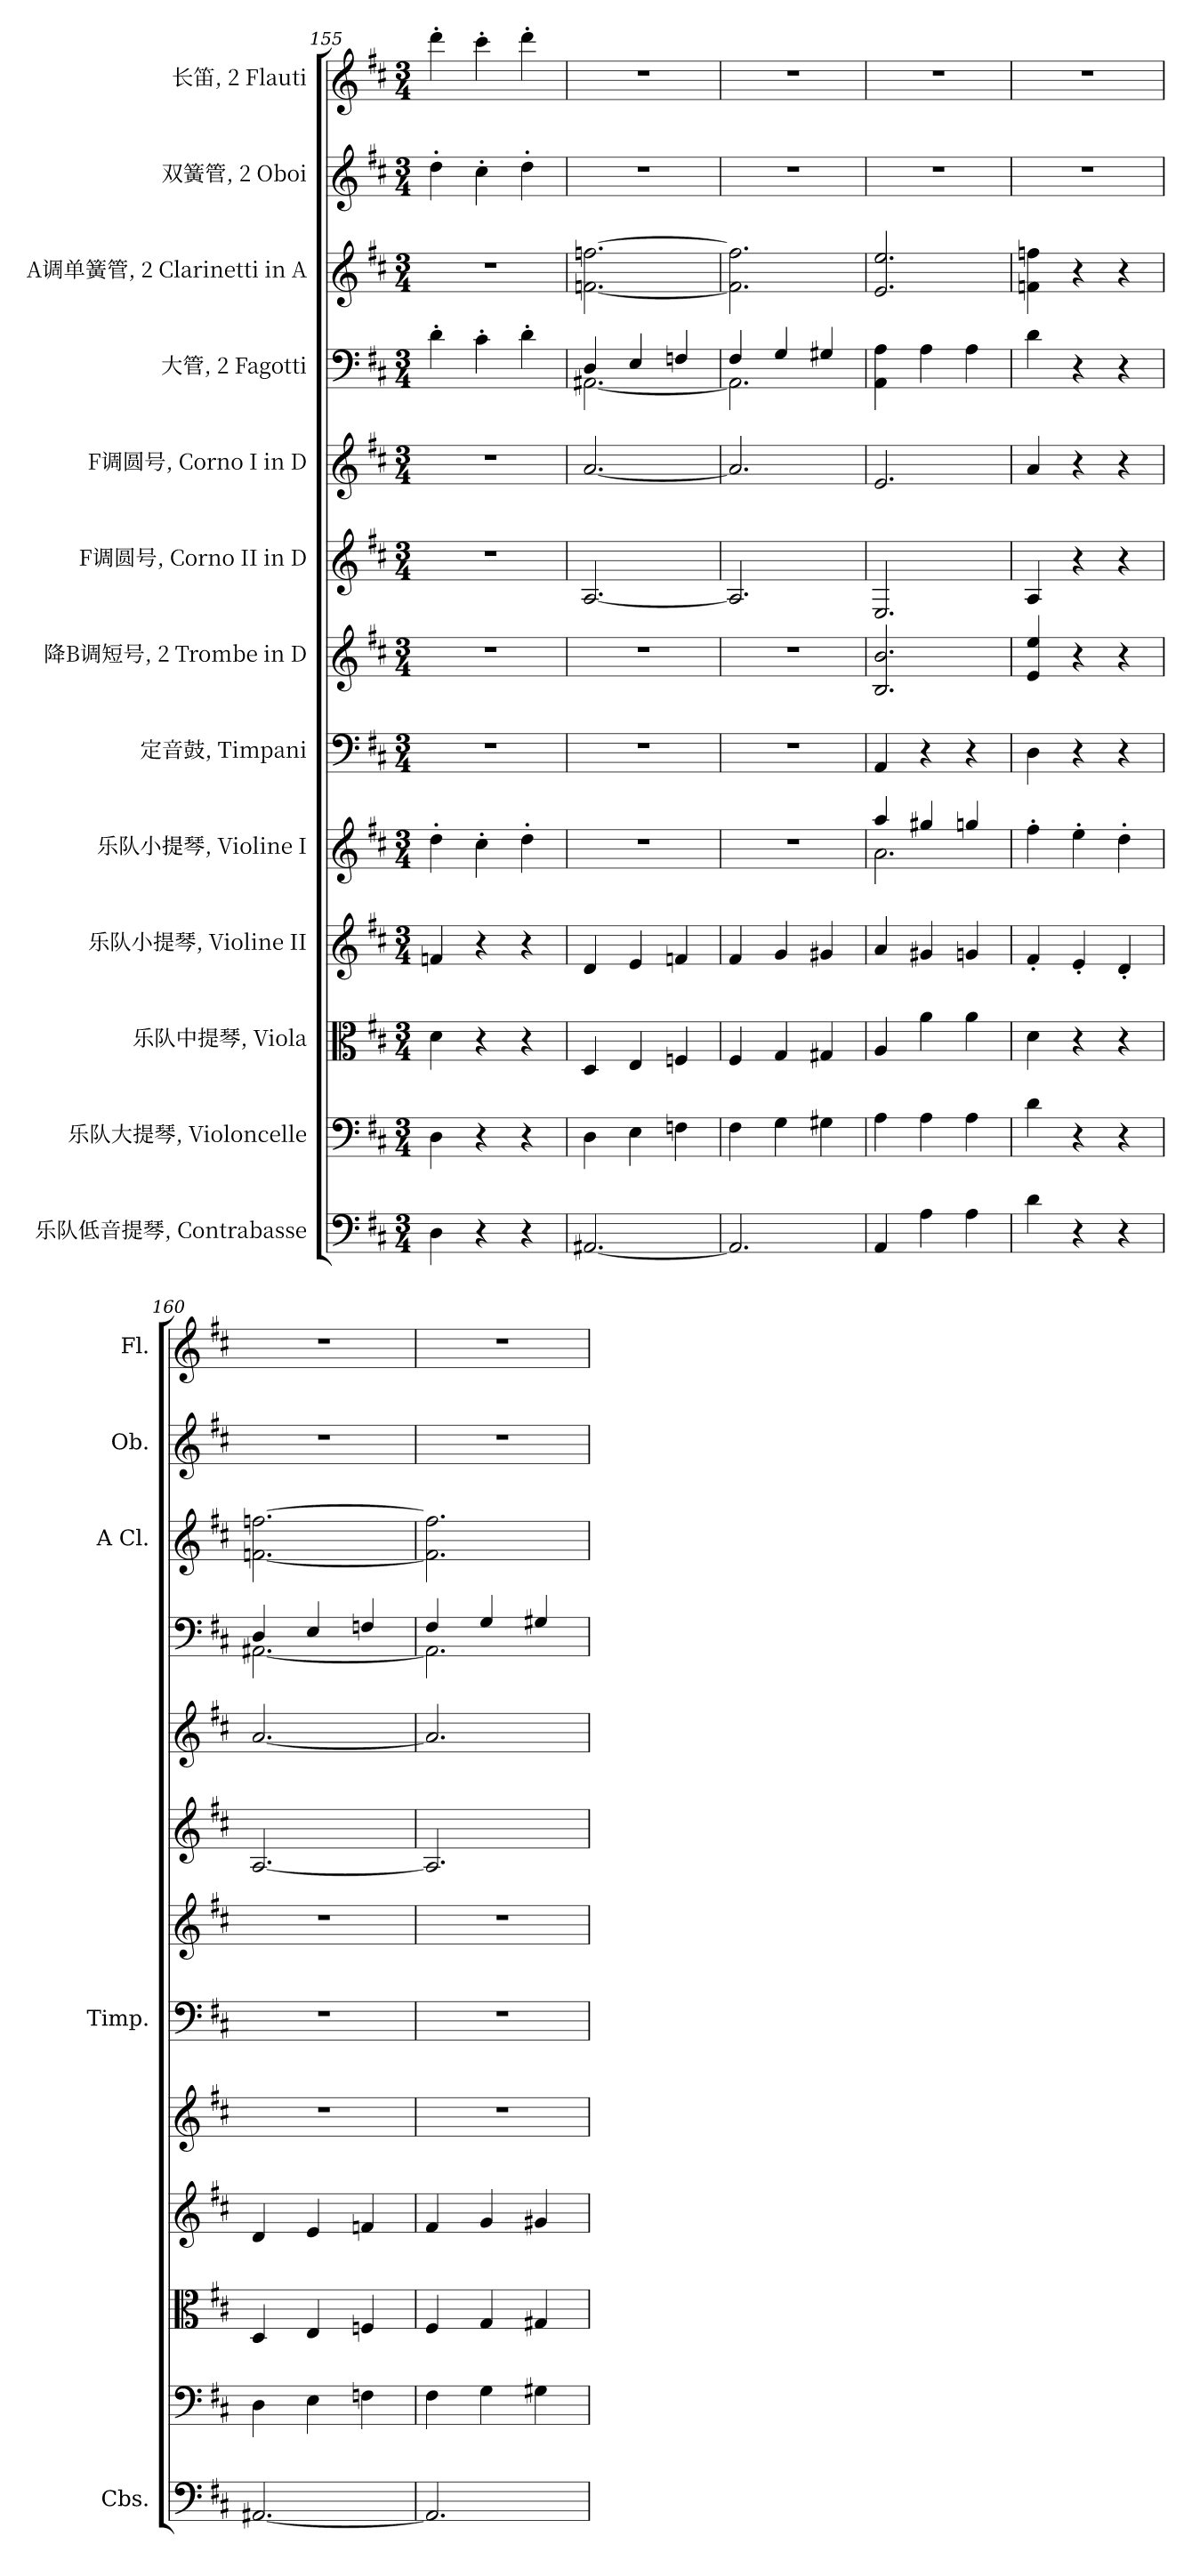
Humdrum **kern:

**kern	**kern	**kern	**kern	**kern	**kern	**kern	**kern	**kern	**kern	**kern	**kern	**kern
*part13	*part12	*part11	*part10	*part9	*part8	*part7	*part6	*part5	*part4	*part3	*part2	*part1
*staff13	*staff12	*staff11	*staff10	*staff9	*staff8	*staff7	*staff6	*staff5	*staff4	*staff3	*staff2	*staff1
*I"乐队低音提琴, Contrabasse	*I"乐队大提琴, Violoncelle	*I"乐队中提琴, Viola	*I"乐队小提琴, Violine II	*I"乐队小提琴, Violine I	*I"定音鼓, Timpani	*I"降B调短号, 2 Trombe in D	*I"F调圆号, Corno II in D	*I"F调圆号, Corno I in D	*I"大管, 2 Fagotti	*I"A调单簧管, 2 Clarinetti in A	*I"双簧管, 2 Oboi	*I"长笛, 2 Flauti
*I'Cbs.	*	*	*	*	*I'Timp.	*	*	*	*	*I'A Cl.	*I'Ob.	*I'Fl.
*clefF4	*clefF4	*clefC3	*clefG2	*clefG2	*clefF4	*clefG2	*clefG2	*clefG2	*clefF4	*clefG2	*clefG2	*clefG2
*ITrd7c12	*	*	*	*	*	*ITrd1c2	*ITrd4c7	*ITrd4c7	*	*ITrd2c3	*	*
*k[f#c#]	*k[f#c#]	*k[f#c#]	*k[f#c#]	*k[f#c#]	*k[f#c#]	*k[]	*k[f#]	*k[f#]	*k[f#c#]	*k[f#c#g#d#a#]	*k[f#c#]	*k[f#c#]
*M3/4	*M3/4	*M3/4	*M3/4	*M3/4	*M3/4	*M3/4	*M3/4	*M3/4	*M3/4	*M3/4	*M3/4	*M3/4
*MM307	*MM307	*MM307	*MM307	*MM307	*MM307	*MM307	*MM307	*MM307	*MM307	*MM307	*MM307	*MM307
=155	=155	=155	=155	=155	=155	=155	=155	=155	=155	=155	=155	=155
4DD\	4D\	4d\	4fn/	4dd'\	2.r	2.r	2.r	2.r	4d'\	2.r	4dd'\	4ddd'\
*	*	*	*	*	*	*	*	*	*	*	*	*MM281
4r	4r	4r	4r	4cc#'\	.	.	.	.	4c#'\	.	4cc#'\	4ccc#'\
4r	4r	4r	4r	4dd'\	.	.	.	.	4d'\	.	4dd'\	4ddd'\
=156	=156	=156	=156	=156	=156	=156	=156	=156	=156	=156	=156	=156
*	*	*	*	*	*	*	*	*	*	*	*	*MM315
*	*	*	*	*	*	*	*	*	*^	*	*	*
[2.AAA#X/	4D\	4D/	4d/	2.r	2.r	2.r	[2.D/	[2.d/	4D/	[2.AA#X\	[2.dn\ [2.ddn\	2.r	2.r
.	4E\	4E/	4e/	.	.	.	.	.	4E/	.	.	.	.
.	4Fn\	4Fn/	4fn/	.	.	.	.	.	4Fn/	.	.	.	.
!!LO:PB:g=z
=157	=157	=157	=157	=157	=157	=157	=157	=157	=157	=157	=157	=157	=157
*	*	*	*	*	*	*	*	*	*	*	*	*	*MM315
2.AAA#/]	4F#\	4F#/	4f#/	2.r	2.r	2.r	2.D/]	2.d/]	4F#/	2.AA#\]	2.d\] 2.dd\]	2.r	2.r
.	4G\	4G/	4g/	.	.	.	.	.	4G/	.	.	.	.
.	4G#X\	4G#X/	4g#X/	.	.	.	.	.	4G#X/	.	.	.	.
*	*	*	*	*	*	*	*	*	*v	*v	*	*	*
=158	=158	=158	=158	=158	=158	=158	=158	=158	=158	=158	=158	=158
*	*	*	*	*	*	*	*	*	*	*	*	*MM315
*	*	*	*	*^	*	*	*	*	*	*	*	*
4AAA/	4A\	4A/	4a/	4aa/	2.a\	4AA/	2.A/ 2.a/	2.AA/	2.A/	4AA\ 4A\	2.c#/ 2.cc#/	2.r	2.r
4AA\	4A\	4a\	4g#X/	4gg#X/	.	4r	.	.	.	4A\	.	.	.
4AA\	4A\	4a\	4gn/	4ggn/	.	4r	.	.	.	4A\	.	.	.
*	*	*	*	*v	*v	*	*	*	*	*	*	*	*
=159	=159	=159	=159	=159	=159	=159	=159	=159	=159	=159	=159	=159
*	*	*	*	*	*	*	*	*	*	*	*	*MM315
4D\	4d\	4d\	4f#'/	4ff#'\	4D\	4d/ 4dd/	4D/	4d/	4d\	4dn\ 4ddn\	2.r	2.r
4r	4r	4r	4e'/	4ee'\	4r	4r	4r	4r	4r	4r	.	.
4r	4r	4r	4d'/	4dd'\	4r	4r	4r	4r	4r	4r	.	.
=160	=160	=160	=160	=160	=160	=160	=160	=160	=160	=160	=160	=160
*	*	*	*	*	*	*	*	*	*	*	*	*MM315
*	*	*	*	*	*	*	*	*	*^	*	*	*
[2.AAA#X/	4D\	4D/	4d/	2.r	2.r	2.r	[2.D/	[2.d/	4D/	[2.AA#X\	[2.dn\ [2.ddn\	2.r	2.r
.	4E\	4E/	4e/	.	.	.	.	.	4E/	.	.	.	.
.	4Fn\	4Fn/	4fn/	.	.	.	.	.	4Fn/	.	.	.	.
=161	=161	=161	=161	=161	=161	=161	=161	=161	=161	=161	=161	=161	=161
*	*	*	*	*	*	*	*	*	*	*	*	*	*MM315
2.AAA#/]	4F#\	4F#/	4f#/	2.r	2.r	2.r	2.D/]	2.d/]	4F#/	2.AA#\]	2.d\] 2.dd\]	2.r	2.r
.	4G\	4G/	4g/	.	.	.	.	.	4G/	.	.	.	.
.	4G#X\	4G#X/	4g#X/	.	.	.	.	.	4G#X/	.	.	.	.
*	*	*	*	*	*	*	*	*	*v	*v	*	*	*
=	=	=	=	=	=	=	=	=	=	=	=	=
*-	*-	*-	*-	*-	*-	*-	*-	*-	*-	*-	*-	*-
